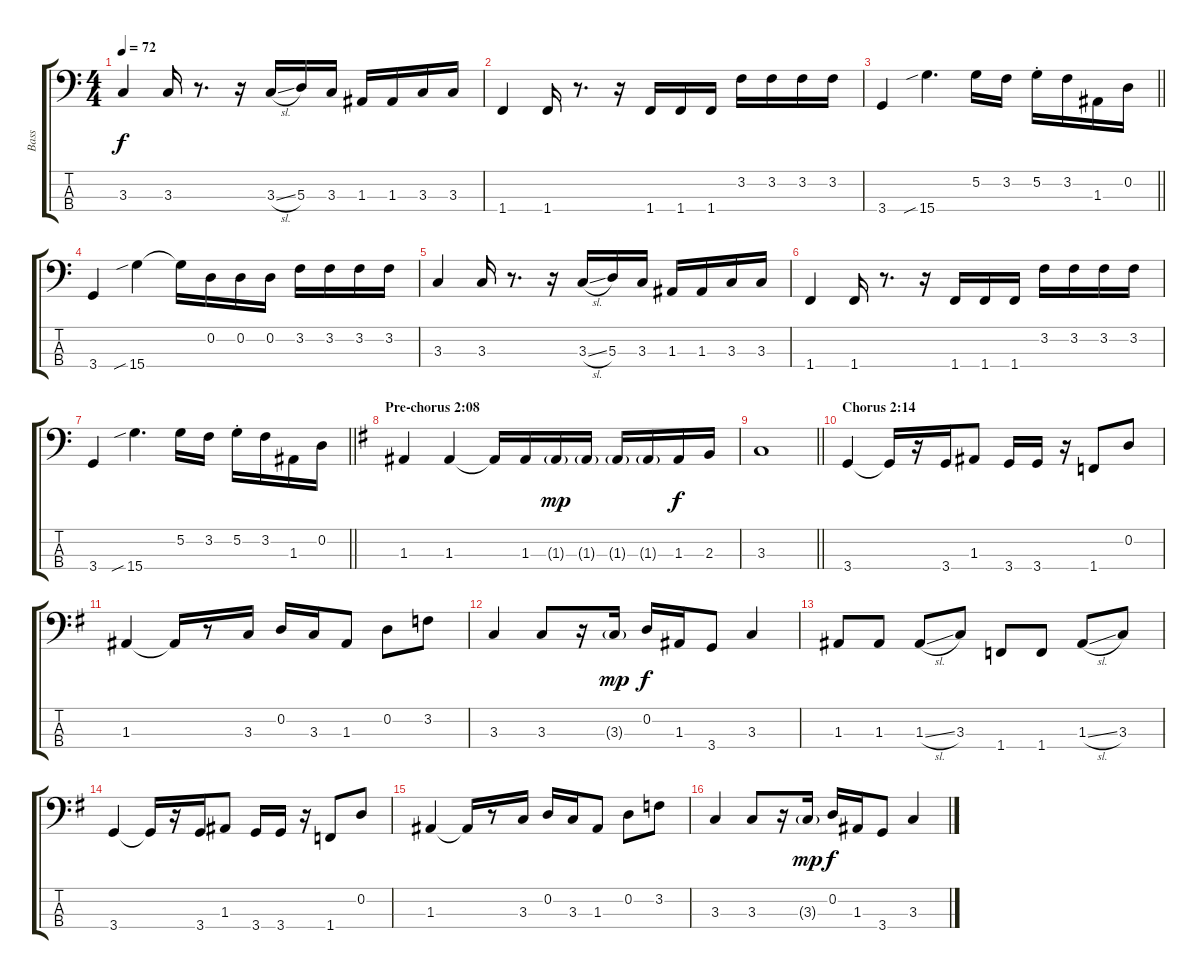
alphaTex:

\track ("Bass" "Bass") {instrument electricbasspick}
\staff {score tabs}
\tuning (G2 D2 A1 E1) {hide}
\ts (4 4)
\tempo 72
\clef f4
\ks c
3.3.4{dy f} 3.3.16 r.8{d} r.16 3.3{sl}.16 5.3.16 3.3.16 1.3.16 1.3.16 3.3.16 3.3.16 |
1.4.4 1.4.16 r.8{d} r.16 1.4.16 1.4.16 1.4.16 3.2.16 3.2.16 3.2.16 3.2.16 |
\barLineRight lightlight
3.4.4 15.4{sib}.4{d} 5.2.16 3.2.16 5.2{st}.16 3.2.16 1.3.16 0.2.16 |
3.4.4 15.4{sib}.4 15.4{t}.16 0.2.16 0.2.16 0.2.16 3.2.16 3.2.16 3.2.16 3.2.16 |
3.3.4 3.3.16 r.8{d} r.16 3.3{sl}.16 5.3.16 3.3.16 1.3.16 1.3.16 3.3.16 3.3.16 |
1.4.4 1.4.16 r.8{d} r.16 1.4.16 1.4.16 1.4.16 3.2.16 3.2.16 3.2.16 3.2.16 |
\barLineRight lightlight
3.4.4 15.4{sib}.4{d} 5.2.16 3.2.16 5.2{st}.16 3.2.16 1.3.16 0.2.16 |
\section ("" "Pre-chorus 2:08")
\ks g
1.3.4 1.3.4 1.3{t}.16 1.3.16 1.3{g}.16{dy mp} 1.3{g}.16 1.3{g}.16 1.3{g}.16 1.3.16{dy f} 2.3.16 |
\barLineRight lightlight
3.3.1 |
\section ("" "Chorus 2:14")
3.4.4 3.4{t}.16 r.16 3.4.16 1.3.8 3.4.16 3.4.16 r.16 1.4.8 0.2.8 |
1.3.4 1.3{t}.16 r.8 3.3.16 0.2.16 3.3.16 1.3.8 0.2.8 3.2.8 |
3.3.4 3.3.8 r.16 3.3{g}.16{dy mp} 0.2.16{dy f} 1.3.16 3.4.8 3.3.4 |
1.3.8 1.3.8 1.3{sl}.8 3.3.8 1.4.8 1.4.8 1.3{sl}.8 3.3.8 |
3.4.4 3.4{t}.16 r.16 3.4.16 1.3.8 3.4.16 3.4.16 r.16 1.4.8 0.2.8 |
1.3.4 1.3{t}.16 r.8 3.3.16 0.2.16 3.3.16 1.3.8 0.2.8 3.2.8 |
3.3.4 3.3.8 r.16 3.3{g}.16{dy mp} 0.2.16{dy f} 1.3.16 3.4.8 3.3.4
